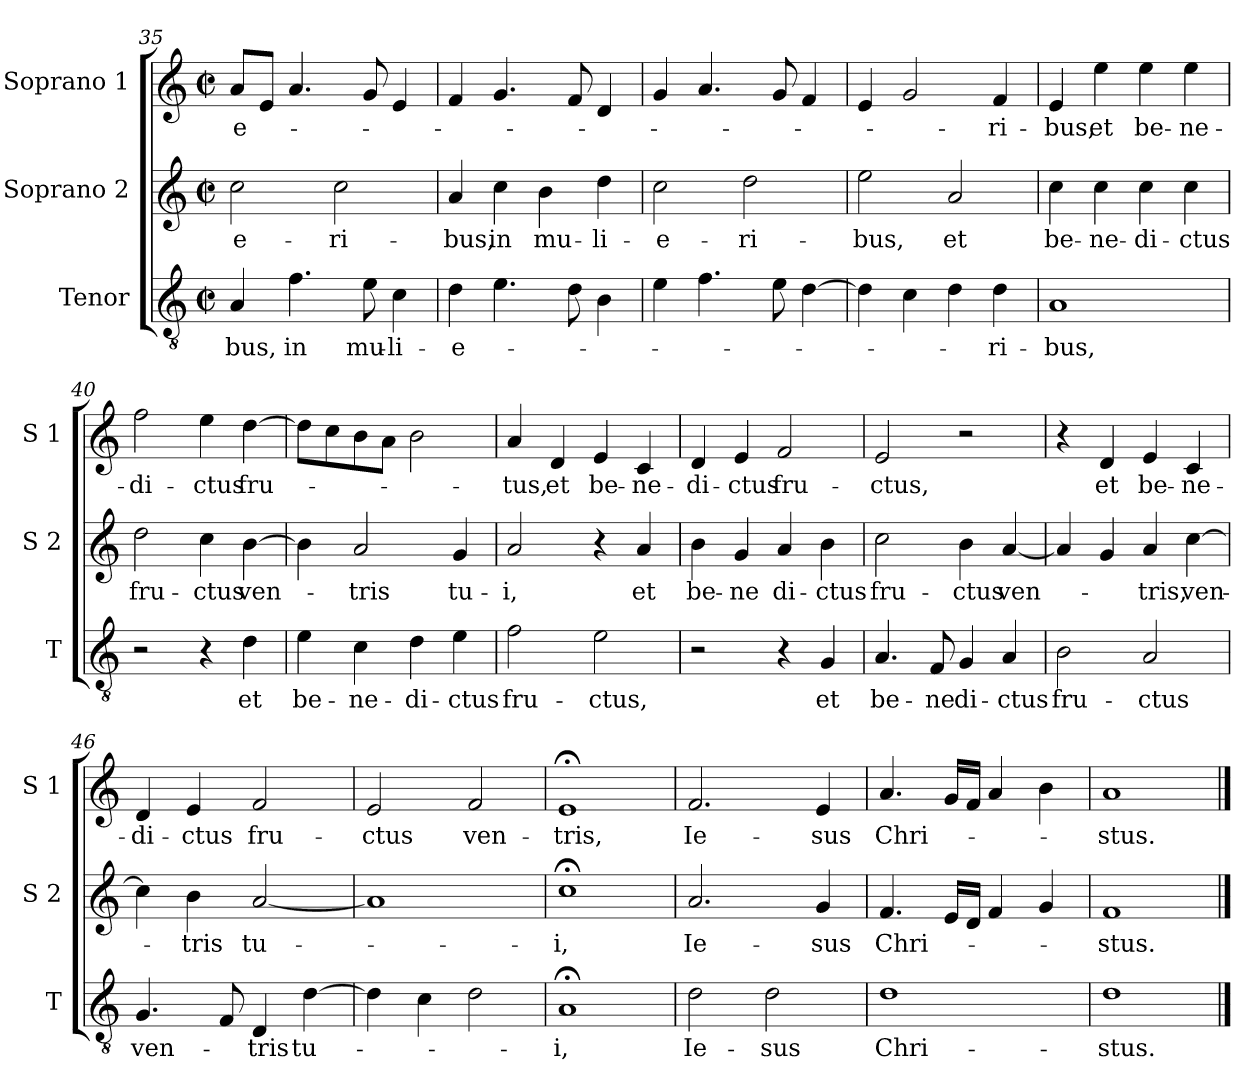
**kern	**text	**kern	**text	**kern	**text
*part3	*part3	*part2	*part2	*part1	*part1
*staff3	*staff3	*staff2	*staff2	*staff1	*staff1
*I"Tenor	*	*I"Soprano 2	*	*I"Soprano 1	*
*I'T	*	*I'S 2	*	*I'S 1	*
*clefGv2	*	*clefG2	*	*clefG2	*
*k[]	*	*k[]	*	*k[]	*
*C:	*	*C:	*	*C:	*
*M2/2	*	*M2/2	*	*M2/2	*
*met(c|)	*	*met(c|)	*	*met(c|)	*
=35	=35	=35	=35	=35	=35
!	!LO:LY:b	!	!LO:LY:b	!	!LO:LY:b
4A/	-bus,	2cc\	-e-	8a/L	-e-
.	.	.	.	8e/J	.
!	!LO:LY:b	!	!	!	!
4.f\	in	.	.	4.a/	.
!	!	!	!LO:LY:b	!	!
.	.	2cc\	-ri-	.	.
!	!LO:LY:b	!	!	!	!
8e\	mu-	.	.	8g/	.
!	!LO:LY:b	!	!	!	!
4c\	-li-	.	.	4e/	.
!!LO:PB:g=z
=36	=36	=36	=36	=36	=36
!	!LO:LY:b	!	!LO:LY:b	!	!
4d\	-e-	4a/	-bus,	4f/	.
!	!	!	!LO:LY:b	!	!
4.e\	.	4cc\	in	4.g/	.
!	!	!	!LO:LY:b	!	!
.	.	4b\	mu-	.	.
8d\	.	.	.	8f/	.
!	!	!	!LO:LY:b	!	!
4B\	.	4dd\	-li-	4d/	.
=37	=37	=37	=37	=37	=37
!	!	!	!LO:LY:b	!	!
4e\	.	2cc\	-e-	4g/	.
4.f\	.	.	.	4.a/	.
!	!	!	!LO:LY:b	!	!
.	.	2dd\	-ri-	.	.
8e\	.	.	.	8g/	.
[4d\	.	.	.	4f/	.
=38	=38	=38	=38	=38	=38
!	!	!	!LO:LY:b	!	!
4d\]	.	2ee\	-bus,	4e/	.
4c\	.	.	.	2g/	.
!	!	!	!LO:LY:b	!	!
4d\	.	2a/	et	.	.
!	!LO:LY:b	!	!	!	!LO:LY:b
4d\	-ri-	.	.	4f/	-ri-
=39	=39	=39	=39	=39	=39
!	!LO:LY:b	!	!LO:LY:b	!	!LO:LY:b
1A	-bus,	4cc\	be-	4e/	-bus,
!	!	!	!LO:LY:b	!	!LO:LY:b
.	.	4cc\	-ne-	4ee\	et
!	!	!	!LO:LY:b	!	!LO:LY:b
.	.	4cc\	-di-	4ee\	be-
!	!	!	!LO:LY:b	!	!LO:LY:b
.	.	4cc\	-ctus	4ee\	-ne-
=40	=40	=40	=40	=40	=40
!	!	!	!LO:LY:b	!	!LO:LY:b
2r	.	2dd\	fru-	2ff\	-di-
!	!	!	!LO:LY:b	!	!LO:LY:b
4r	.	4cc\	-ctus	4ee\	-ctus
!	!LO:LY:b	!	!LO:LY:b	!	!LO:LY:b
4d\	et	[4b\	ven-	[4dd\	fru-
!!LO:LB:g=z
=41	=41	=41	=41	=41	=41
!	!LO:LY:b	!	!	!	!
4e\	be-	4b\]	.	8dd\L]	.
.	.	.	.	8cc\	.
!	!LO:LY:b	!	!LO:LY:b	!	!
4c\	-ne-	2a/	-tris	8b\	.
.	.	.	.	8a\J	.
!	!LO:LY:b	!	!	!	!
4d\	-di-	.	.	2b\	.
!	!LO:LY:b	!	!LO:LY:b	!	!
4e\	-ctus	4g/	tu-	.	.
=42	=42	=42	=42	=42	=42
!	!LO:LY:b	!	!LO:LY:b	!	!LO:LY:b
2f\	fru-	2a/	-i,	4a/	-tus,
!	!	!	!	!	!LO:LY:b
.	.	.	.	4d/	et
!	!LO:LY:b	!	!	!	!LO:LY:b
2e\	-ctus,	4r	.	4e/	be-
!	!	!	!LO:LY:b	!	!LO:LY:b
.	.	4a/	et	4c/	-ne-
=43	=43	=43	=43	=43	=43
!	!	!	!LO:LY:b	!	!LO:LY:b
2r	.	4b\	be-	4d/	-di-
!	!	!	!LO:LY:b	!	!LO:LY:b
.	.	4g/	-ne	4e/	-ctus
!	!	!	!LO:LY:b	!	!LO:LY:b
4r	.	4a/	di-	2f/	fru-
!	!LO:LY:b	!	!LO:LY:b	!	!
4G/	et	4b\	-ctus	.	.
=44	=44	=44	=44	=44	=44
!	!LO:LY:b	!	!LO:LY:b	!	!LO:LY:b
4.A/	be-	2cc\	fru-	2e/	-ctus,
!	!LO:LY:b	!	!	!	!
8F/	-ne	.	.	.	.
!	!LO:LY:b	!	!LO:LY:b	!	!
4G/	di-	4b\	-ctus	2r	.
!	!LO:LY:b	!	!LO:LY:b	!	!
4A/	-ctus	[4a/	ven-	.	.
=45	=45	=45	=45	=45	=45
!	!LO:LY:b	!	!	!	!
2B\	fru-	4a/]	.	4r	.
!	!	!	!	!	!LO:LY:b
.	.	4g/	.	4d/	et
!	!LO:LY:b	!	!LO:LY:b	!	!LO:LY:b
2A/	-ctus	4a/	-tris,	4e/	be-
!	!	!	!LO:LY:b	!	!LO:LY:b
.	.	[4cc\	ven-	4c/	-ne-
!!LO:LB:g=z
=46	=46	=46	=46	=46	=46
!	!LO:LY:b	!	!	!	!LO:LY:b
4.G/	ven-	4cc\]	.	4d/	-di-
!	!	!	!LO:LY:b	!	!LO:LY:b
.	.	4b\	-tris	4e/	-ctus
8F/	.	.	.	.	.
!	!LO:LY:b	!	!LO:LY:b	!	!LO:LY:b
4D/	-tris	[2a/	tu-	2f/	fru-
!	!LO:LY:b	!	!	!	!
[4d\	tu-	.	.	.	.
=47	=47	=47	=47	=47	=47
!	!	!	!	!	!LO:LY:b
4d\]	.	1a]	.	2e/	-ctus
4c\	.	.	.	.	.
!	!	!	!	!	!LO:LY:b
2d\	.	.	.	2f/	ven-
=48	=48	=48	=48	=48	=48
!	!LO:LY:b	!	!LO:LY:b	!	!LO:LY:b
1A;<	-i,	1cc;<	-i,	1e;<	-tris,
=49	=49	=49	=49	=49	=49
!	!LO:LY:b	!	!LO:LY:b	!	!LO:LY:b
2d\	Ie-	2.a/	Ie-	2.f/	Ie-
!	!LO:LY:b	!	!	!	!
2d\	-sus	.	.	.	.
!	!	!	!LO:LY:b	!	!LO:LY:b
.	.	4g/	-sus	4e/	-sus
=50	=50	=50	=50	=50	=50
!	!LO:LY:b	!	!LO:LY:b	!	!LO:LY:b
1d	Chri-	4.f/	Chri-	4.a/	Chri-
.	.	16e/LL	.	16g/LL	.
.	.	16d/JJ	.	16f/JJ	.
.	.	4f/	.	4a/	.
.	.	4g/	.	4b\	.
=51	=51	=51	=51	=51	=51
!	!LO:LY:b	!	!LO:LY:b	!	!LO:LY:b
1d	-stus.	1f	-stus.	1a	-stus.
==	==	==	==	==	==
*-	*-	*-	*-	*-	*-
